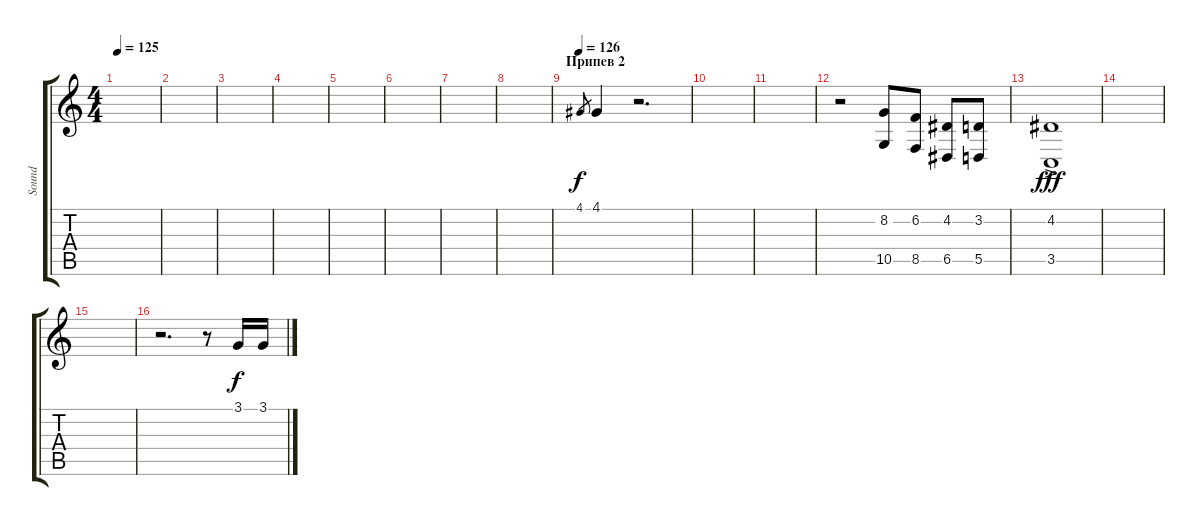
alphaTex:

\track ("Sound" "Sound") {instrument orchestrahit}
\staff {score tabs}
\tuning (E4 B3 G3 D3 A2 E2) {hide}
\ts (4 4)
\tempo 125
\clef g2
\ks c
|
|
|
|
|
|
|
|
\section ("" "Припев 2")
\tempo 126
4.1.8{gr dy f} 4.1.4 r.2{d} |
|
|
r.2 (8.2 10.5).8 (6.2 8.5).8 (4.2 6.5).8 (3.2 5.5).8 |
(4.2 3.5{ac}).1{dy fff} |
|
|
r.2{d} r.8 3.1.16{dy f} 3.1.16
